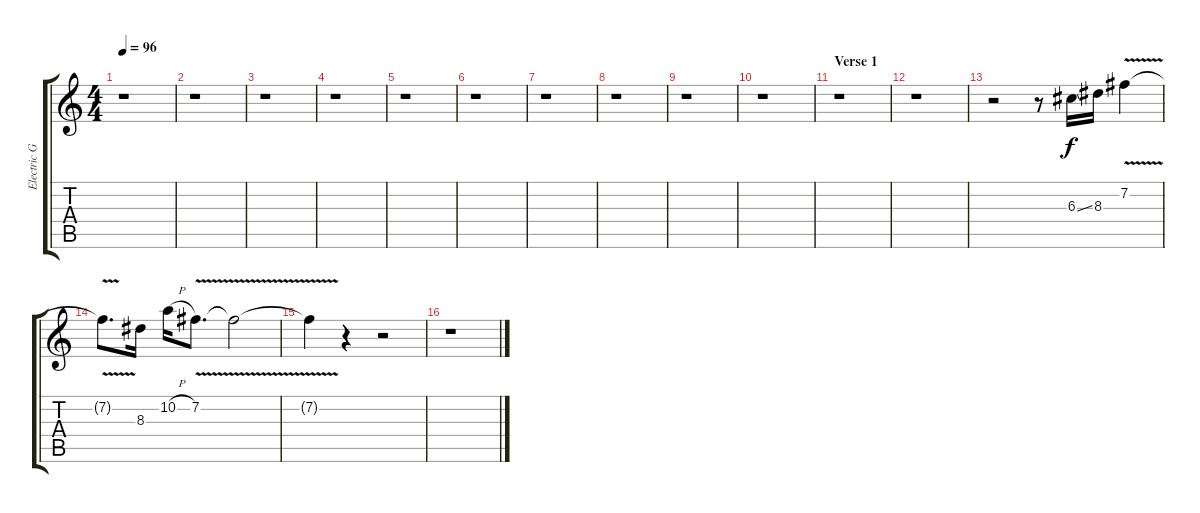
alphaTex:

\track ("Electric Guitar" "Electric G") {instrument overdrivenguitar}
\staff {score tabs}
\tuning (E4 B3 G3 D3 A2 E2) {hide}
\ts (4 4)
\tempo 96
\clef g2
\ks c
r.1{dy f} |
r.1 |
r.1 |
r.1 |
r.1 |
r.1 |
r.1 |
r.1 |
r.1 |
r.1 |
\section ("" "Verse 1")
r.1 |
r.1 |
r.2 r.8 6.3{ss}.16 8.3.16 7.2{v}.4 |
7.2{v t}.8{d} 8.3.16 10.2{h}.16 7.2{v}.8{d} 7.2{v t}.2 |
7.2{v t}.4 r.4 r.2 |
r.1
